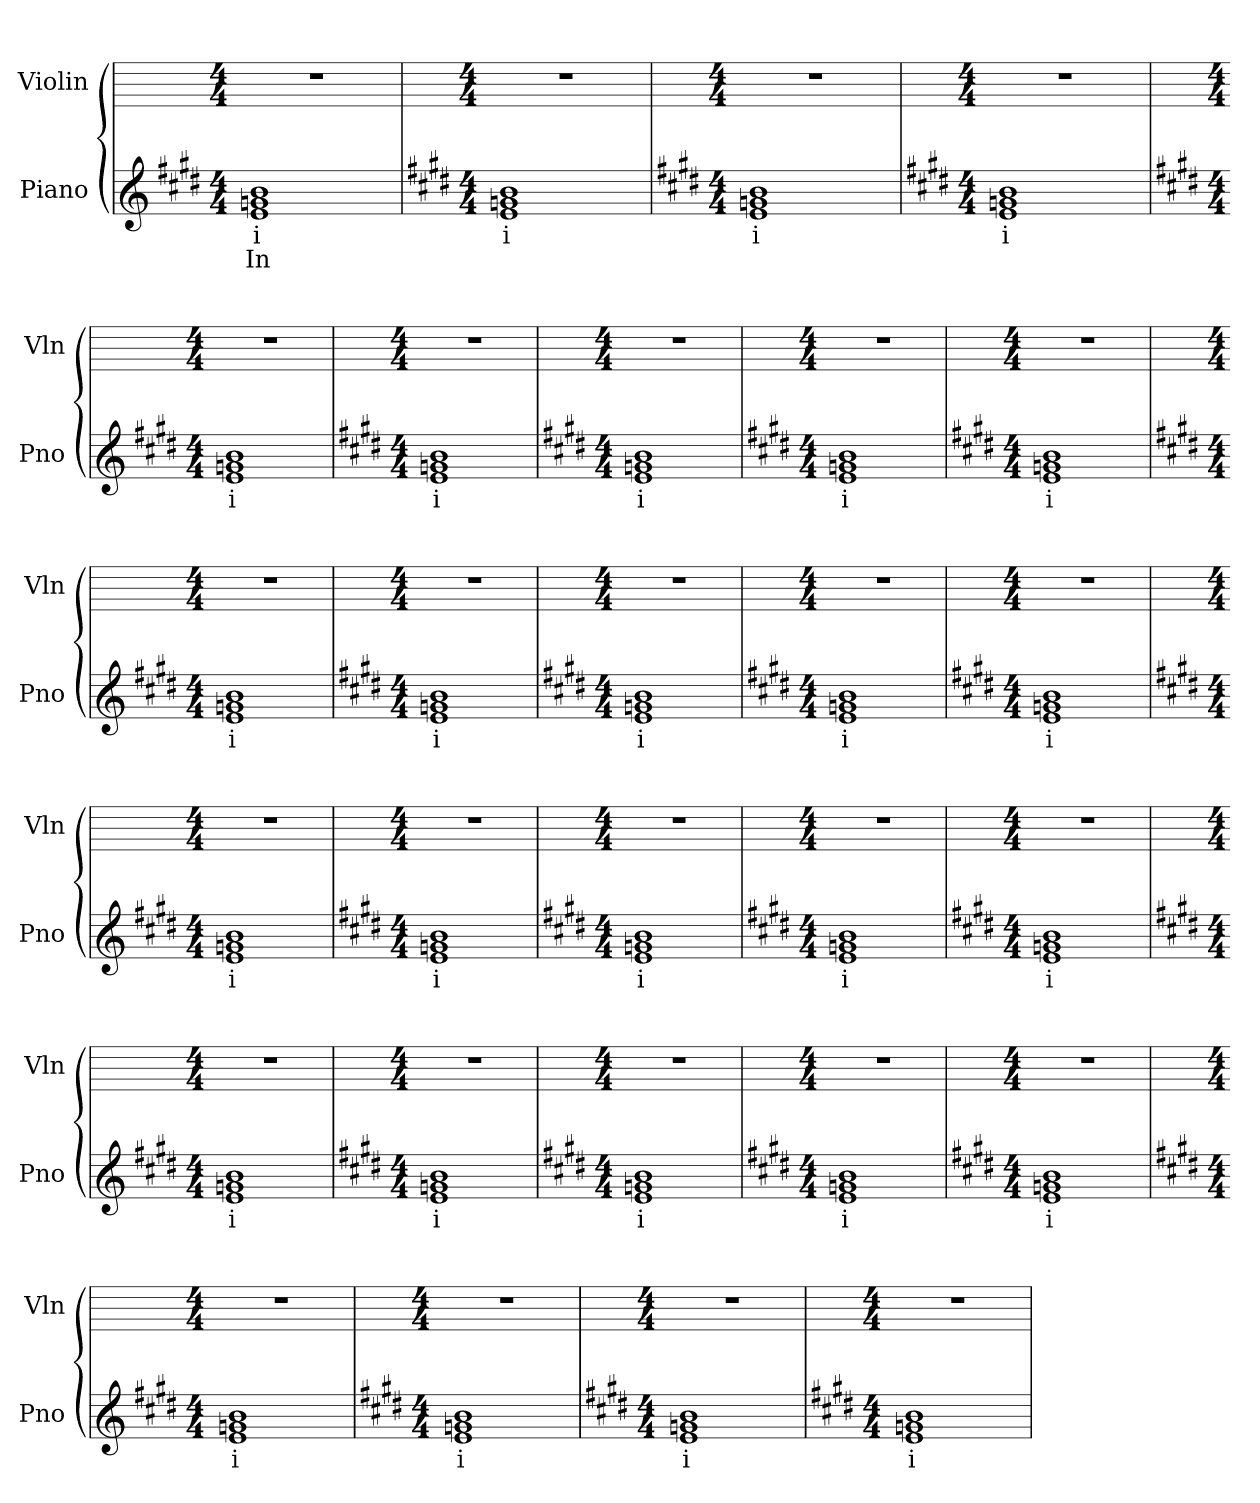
**kern	**text	**text	**kern
*part2	*part2	*part2	*part1
*staff2	*staff2	*staff2	*staff1
*I"Piano	*	*	*I"Violin
*I'Pno	*	*	*I'Vln
*k[f#c#g#d#]	*	*	*
*E:	*	*	*
*M4/4	*	*	*M4/4
=	=	=	=
1e 1gn 1b	i	In	1r
=	=	=	=
*k[f#c#g#d#]	*	*	*
*E:	*	*	*
*M4/4	*	*	*M4/4
1e 1gn 1b	i	.	1r
=	=	=	=
*k[f#c#g#d#]	*	*	*
*E:	*	*	*
*M4/4	*	*	*M4/4
1e 1gn 1b	i	.	1r
=	=	=	=
*k[f#c#g#d#]	*	*	*
*E:	*	*	*
*M4/4	*	*	*M4/4
1e 1gn 1b	i	.	1r
=	=	=	=
*k[f#c#g#d#]	*	*	*
*E:	*	*	*
*M4/4	*	*	*M4/4
1e 1gn 1b	i	.	1r
=	=	=	=
*k[f#c#g#d#]	*	*	*
*E:	*	*	*
*M4/4	*	*	*M4/4
1e 1gn 1b	i	.	1r
=	=	=	=
*k[f#c#g#d#]	*	*	*
*E:	*	*	*
*M4/4	*	*	*M4/4
1e 1gn 1b	i	.	1r
=	=	=	=
*k[f#c#g#d#]	*	*	*
*E:	*	*	*
*M4/4	*	*	*M4/4
1e 1gn 1b	i	.	1r
=	=	=	=
*k[f#c#g#d#]	*	*	*
*E:	*	*	*
*M4/4	*	*	*M4/4
1e 1gn 1b	i	.	1r
=	=	=	=
*k[f#c#g#d#]	*	*	*
*E:	*	*	*
*M4/4	*	*	*M4/4
1e 1gn 1b	i	.	1r
=	=	=	=
*k[f#c#g#d#]	*	*	*
*E:	*	*	*
*M4/4	*	*	*M4/4
1e 1gn 1b	i	.	1r
=	=	=	=
*k[f#c#g#d#]	*	*	*
*E:	*	*	*
*M4/4	*	*	*M4/4
1e 1gn 1b	i	.	1r
=	=	=	=
*k[f#c#g#d#]	*	*	*
*E:	*	*	*
*M4/4	*	*	*M4/4
1e 1gn 1b	i	.	1r
=	=	=	=
*k[f#c#g#d#]	*	*	*
*E:	*	*	*
*M4/4	*	*	*M4/4
1e 1gn 1b	i	.	1r
=	=	=	=
*k[f#c#g#d#]	*	*	*
*E:	*	*	*
*M4/4	*	*	*M4/4
1e 1gn 1b	i	.	1r
=	=	=	=
*k[f#c#g#d#]	*	*	*
*E:	*	*	*
*M4/4	*	*	*M4/4
1e 1gn 1b	i	.	1r
=	=	=	=
*k[f#c#g#d#]	*	*	*
*E:	*	*	*
*M4/4	*	*	*M4/4
1e 1gn 1b	i	.	1r
=	=	=	=
*k[f#c#g#d#]	*	*	*
*E:	*	*	*
*M4/4	*	*	*M4/4
1e 1gn 1b	i	.	1r
=	=	=	=
*k[f#c#g#d#]	*	*	*
*E:	*	*	*
*M4/4	*	*	*M4/4
1e 1gn 1b	i	.	1r
=	=	=	=
*k[f#c#g#d#]	*	*	*
*E:	*	*	*
*M4/4	*	*	*M4/4
1e 1gn 1b	i	.	1r
=	=	=	=
*k[f#c#g#d#]	*	*	*
*E:	*	*	*
*M4/4	*	*	*M4/4
1e 1gn 1b	i	.	1r
=	=	=	=
*k[f#c#g#d#]	*	*	*
*E:	*	*	*
*M4/4	*	*	*M4/4
1e 1gn 1b	i	.	1r
=	=	=	=
*k[f#c#g#d#]	*	*	*
*E:	*	*	*
*M4/4	*	*	*M4/4
1e 1gn 1b	i	.	1r
=	=	=	=
*k[f#c#g#d#]	*	*	*
*E:	*	*	*
*M4/4	*	*	*M4/4
1e 1gn 1b	i	.	1r
=	=	=	=
*k[f#c#g#d#]	*	*	*
*E:	*	*	*
*M4/4	*	*	*M4/4
1e 1gn 1b	i	.	1r
=	=	=	=
*k[f#c#g#d#]	*	*	*
*E:	*	*	*
*M4/4	*	*	*M4/4
1e 1gn 1b	i	.	1r
=	=	=	=
*k[f#c#g#d#]	*	*	*
*E:	*	*	*
*M4/4	*	*	*M4/4
1e 1gn 1b	i	.	1r
=	=	=	=
*k[f#c#g#d#]	*	*	*
*E:	*	*	*
*M4/4	*	*	*M4/4
1e 1gn 1b	i	.	1r
=	=	=	=
*-	*-	*-	*-
